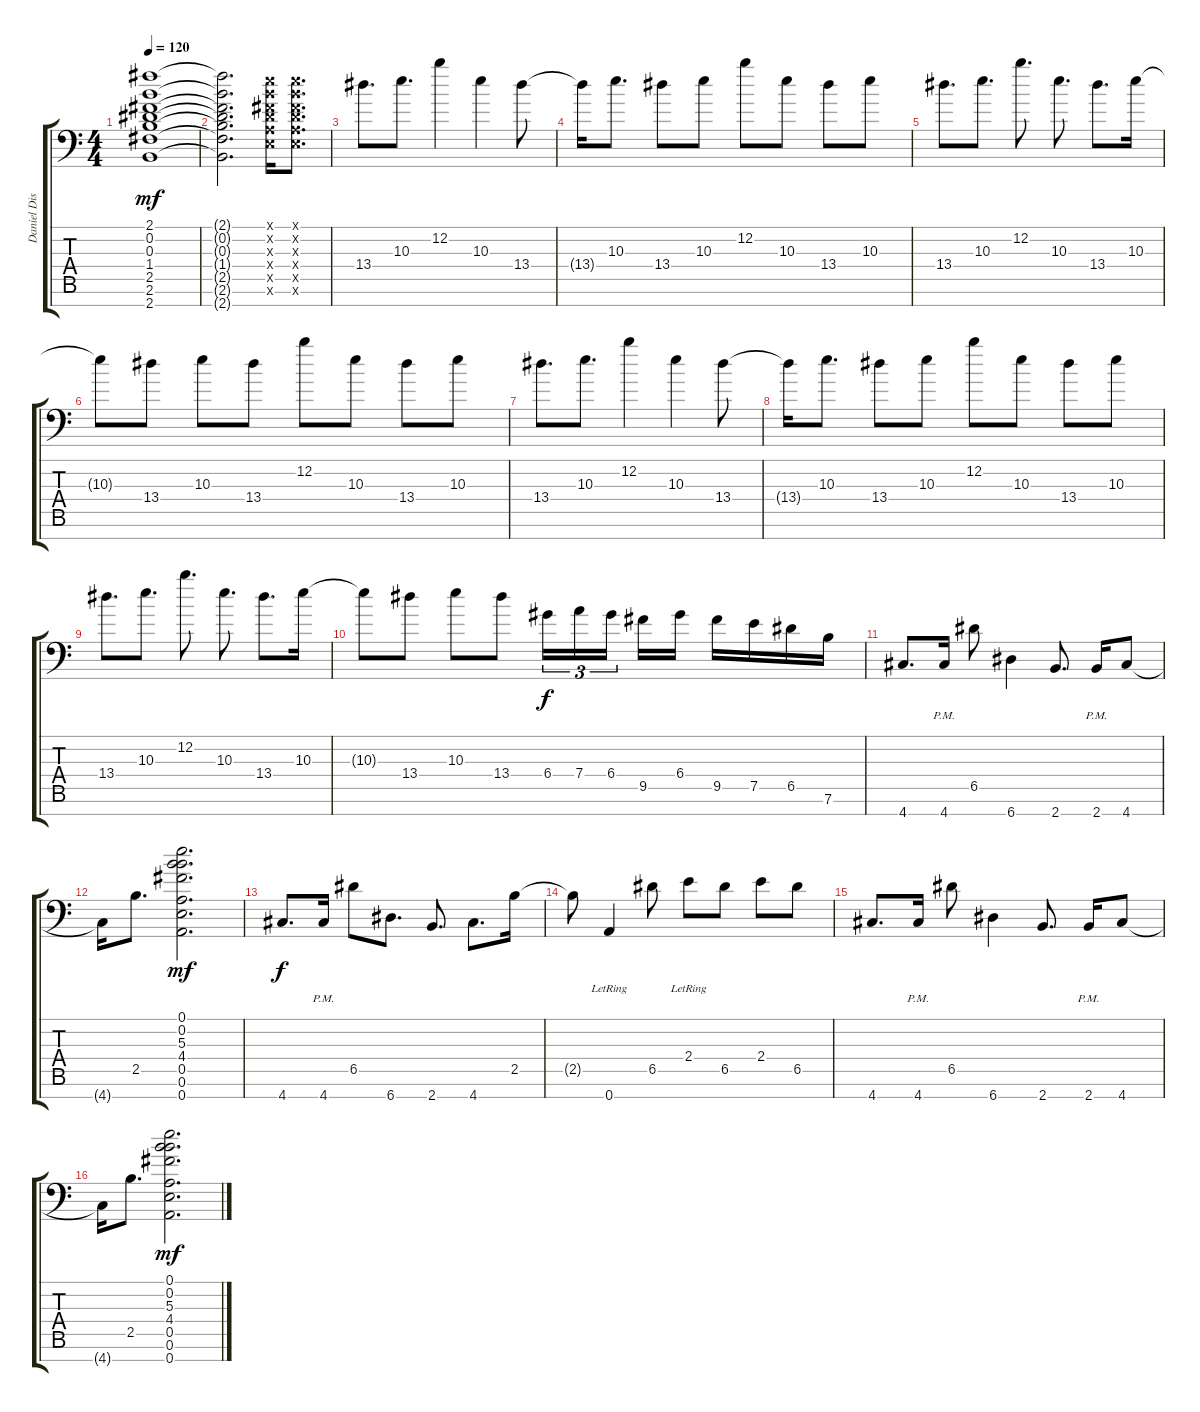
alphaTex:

\track ("Daniel Distorted" "Daniel Dis") {instrument distortionguitar}
\staff {score tabs}
\tuning (E4 B3 Gb3 D3 A2 E2 A1) {hide}
\ts (4 4)
\tempo 120
\clef f4
\ks c
(2.1 0.2 0.3 1.4 2.5 2.6 2.7).1{dy mf} |
(2.1{t} 0.2{t} 0.3{t} 1.4{t} 2.5{t} 2.6{t} 2.7{t}).2{d} (0.1{x} 0.2{x} 0.3{x} 0.4{x} 0.5{x} 0.6{x}).16 (0.1{x} 0.2{x} 0.3{x} 0.4{x} 0.5{x} 0.6{x}).8{d} |
13.4.8{d} 10.3.8{d} 12.2.4 10.3.4 13.4.8 |
13.4{t}.16 10.3.8{d} 13.4.8 10.3.8 12.2.8 10.3.8 13.4.8 10.3.8 |
13.4.8{d} 10.3.8{d} 12.2.8{d} 10.3.8{d} 13.4.8{d} 10.3.16 |
10.3{t}.8 13.4.8 10.3.8 13.4.8 12.2.8 10.3.8 13.4.8 10.3.8 |
13.4.8{d} 10.3.8{d} 12.2.4 10.3.4 13.4.8 |
13.4{t}.16 10.3.8{d} 13.4.8 10.3.8 12.2.8 10.3.8 13.4.8 10.3.8 |
13.4.8{d} 10.3.8{d} 12.2.8{d} 10.3.8{d} 13.4.8{d} 10.3.16 |
10.3{t}.8 13.4.8 10.3.8 13.4.8 6.4.16{tu (3 2) dy f} 7.4.16{tu (3 2)} 6.4.16{tu (3 2) beam splitsecondary} 9.5.16 6.4.16 9.5.16 7.5.16 6.5.16 7.6.16 |
4.7.8{d} 4.7{pm}.16 6.5.8 6.7.4 2.7.8{d} 2.7{pm}.16 4.7.8 |
4.7{t}.16 2.5.8{d} (0.1 0.2 5.3 4.4 0.5 0.6 0.7).2{d dy mf} |
4.7.8{d dy f} 4.7{pm}.16 6.5.8 6.7.8{d} 2.7.8{d} 4.7.8{d} 2.5.16 |
2.5{t}.8 0.7{lr}.4 6.5.8 2.4{lr}.8 6.5.8 2.4.8 6.5.8 |
4.7.8{d} 4.7{pm}.16 6.5.8 6.7.4 2.7.8{d} 2.7{pm}.16 4.7.8 |
4.7{t}.16 2.5.8{d} (0.1 0.2 5.3 4.4 0.5 0.6 0.7).2{d dy mf}
